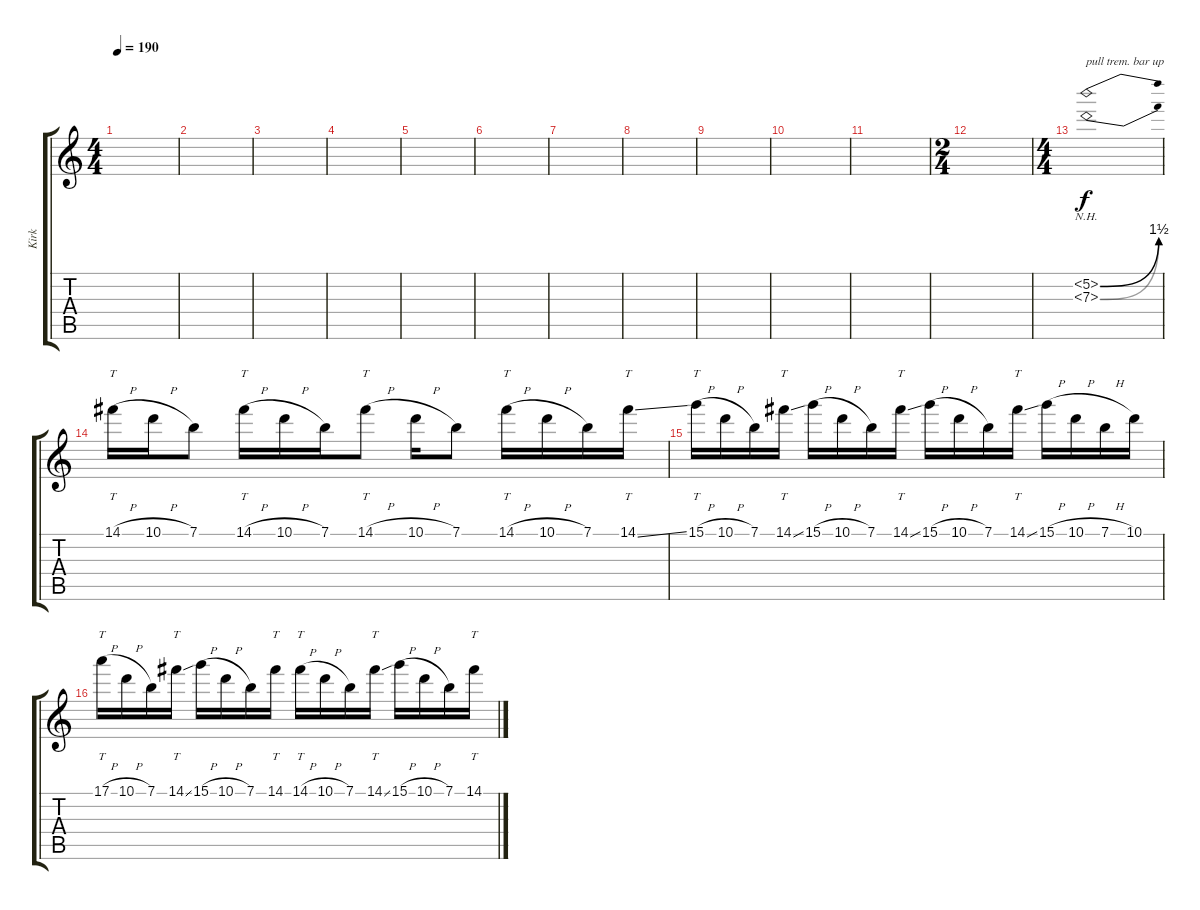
\track ("Kirk" "Kirk") {instrument distortionguitar}
\staff {score tabs}
\tuning (E4 B3 G3 D3 A2 E2) {hide}
\ts (4 4)
\tempo 190
\clef g2
\ks c
|
|
|
|
|
|
|
|
|
|
|
\ts (2 4)
|
\ts (4 4)
(5.2{be (bend 0 0 60 6) nh} 7.3{be (bend 0 0 60 6) nh}).1{txt "pull trem. bar up"} |
14.1{h}.16{tt} 10.1{h}.16 7.1.8 14.1{h}.16{tt} 10.1{h}.16 7.1.16 14.1{h}.8{tt} 10.1{h}.16 7.1.8 14.1{h}.16{tt} 10.1{h}.16 7.1.16 14.1{ss}.16{tt} |
15.1{h}.16{tt} 10.1{h}.16 7.1.16 14.1{ss}.16{tt} 15.1{h}.16 10.1{h}.16 7.1.16 14.1{ss}.16{tt} 15.1{h}.16 10.1{h}.16 7.1.16 14.1{ss}.16{tt} 15.1{h}.16 10.1{h}.16 7.1{h}.16 10.1.16 |
17.1{h}.16{tt} 10.1{h}.16 7.1.16 14.1{ss}.16{tt} 15.1{h}.16 10.1{h}.16 7.1.16 14.1.16{tt} 14.1{h}.16{tt} 10.1{h}.16 7.1.16 14.1{ss}.16{tt} 15.1{h}.16 10.1{h}.16 7.1.16 14.1.16{tt}
